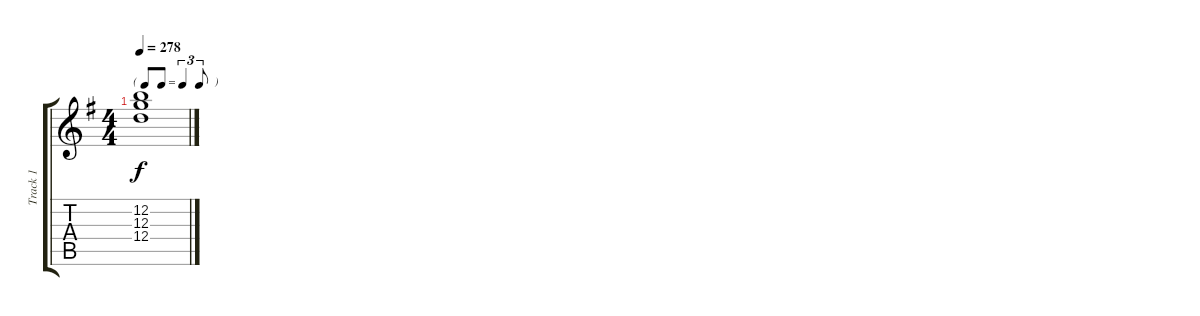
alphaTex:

\track ("Track 1" "Track 1") {instrument acousticguitarsteel}
\staff {score tabs}
\tuning (E4 B3 G3 D3 A2 E2) {hide}
\ts (4 4)
\tf triplet8th
\tempo 278
\clef g2
\ks g
(12.2{t} 12.3{t} 12.4{t}).1{dy f}
